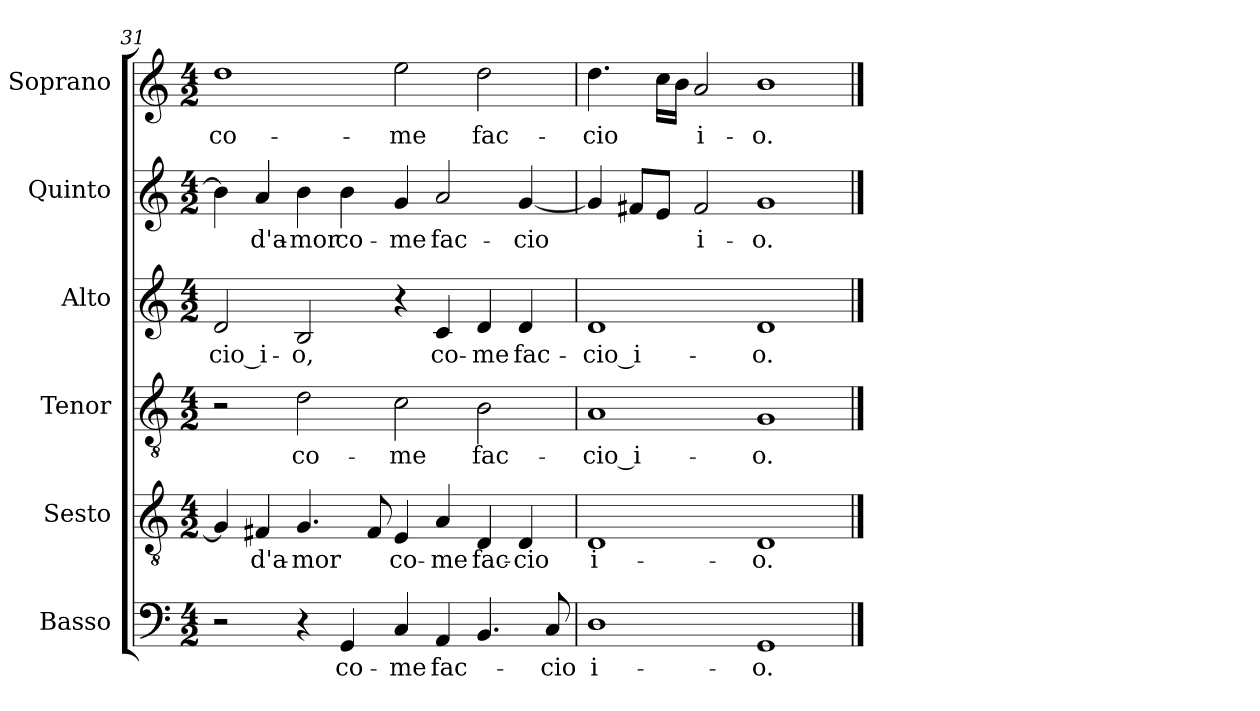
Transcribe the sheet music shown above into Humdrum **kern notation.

**kern	**text	**kern	**text	**kern	**text	**kern	**text	**kern	**text	**kern	**text
*part6	*part6	*part5	*part5	*part4	*part4	*part3	*part3	*part2	*part2	*part1	*part1
*staff6	*staff6	*staff5	*staff5	*staff4	*staff4	*staff3	*staff3	*staff2	*staff2	*staff1	*staff1
*I"Basso	*	*I"Sesto	*	*I"Tenor	*	*I"Alto	*	*I"Quinto	*	*I"Soprano	*
*	*	*I'T.	*	*I'T.	*	*I'A.	*	*	*	*I'Sop.	*
*clefF4	*	*clefGv2	*	*clefGv2	*	*clefG2	*	*clefG2	*	*clefG2	*
*	*	*ITrd7c12	*	*ITrd7c12	*	*	*	*	*	*	*
*k[]	*	*k[]	*	*k[]	*	*k[]	*	*k[]	*	*k[]	*
*C:	*	*C:	*	*C:	*	*C:	*	*C:	*	*C:	*
*M4/2	*	*M4/2	*	*M4/2	*	*M4/2	*	*M4/2	*	*M4/2	*
=31	=31	=31	=31	=31	=31	=31	=31	=31	=31	=31	=31
!	!	!	!	!	!	!	!LO:LY:b:color=#000000	!	!	!	!
!	!	!	!	!	!	!	!	!	!	!	!LO:LY:b:color=#000000
2r	.	4GGi/]	.	2r	.	2di/	-cio_i-	4bi\]	.	1ddi	co-
!	!	!	!LO:LY:b:color=#000000	!	!	!	!	!	!	!	!
!	!	!	!	!	!	!	!	!	!LO:LY:b:color=#000000	!	!
.	.	4FF#Xi/	d'a-	.	.	.	.	4ai/	d'a-	.	.
!	!	!	!LO:LY:b:color=#000000	!	!	!	!	!	!	!	!
!	!	!	!	!	!LO:LY:b:color=#000000	!	!	!	!	!	!
!	!	!	!	!	!	!	!LO:LY:b:color=#000000	!	!	!	!
!	!	!	!	!	!	!	!	!	!LO:LY:b:color=#000000	!	!
4r	.	4.GGi/	-mor	2Di\	co-	2Bi/	-o,	4bi\	-mor	.	.
!	!LO:LY:b:color=#000000	!	!	!	!	!	!	!	!	!	!
!	!	!	!	!	!	!	!	!	!LO:LY:b:color=#000000	!	!
4GGi/	co-	.	.	.	.	.	.	4bi\	co-	.	.
.	.	8FF#i/	.	.	.	.	.	.	.	.	.
!	!LO:LY:b:color=#000000	!	!	!	!	!	!	!	!	!	!
!	!	!	!LO:LY:b:color=#000000	!	!	!	!	!	!	!	!
!	!	!	!	!	!LO:LY:b:color=#000000	!	!	!	!	!	!
!	!	!	!	!	!	!	!	!	!LO:LY:b:color=#000000	!	!
!	!	!	!	!	!	!	!	!	!	!	!LO:LY:b:color=#000000
4Ci/	-me	4EEi/	co-	2Ci\	-me	4r	.	4gi/	-me	2eei\	-me
!	!LO:LY:b:color=#000000	!	!	!	!	!	!	!	!	!	!
!	!	!	!LO:LY:b:color=#000000	!	!	!	!	!	!	!	!
!	!	!	!	!	!	!	!LO:LY:b:color=#000000	!	!	!	!
!	!	!	!	!	!	!	!	!	!LO:LY:b:color=#000000	!	!
4AAi/	fac-	4AAi/	-me	.	.	4ci/	co-	2ai/	fac-	.	.
!	!	!	!LO:LY:b:color=#000000	!	!	!	!	!	!	!	!
!	!	!	!	!	!LO:LY:b:color=#000000	!	!	!	!	!	!
!	!	!	!	!	!	!	!LO:LY:b:color=#000000	!	!	!	!
!	!	!	!	!	!	!	!	!	!	!	!LO:LY:b:color=#000000
4.BBi/	.	4DDi/	fac-	2BBi\	fac-	4di/	-me	.	.	2ddi\	fac-
!	!	!	!LO:LY:b:color=#000000	!	!	!	!	!	!	!	!
!	!	!	!	!	!	!	!LO:LY:b:color=#000000	!	!	!	!
!	!	!	!	!	!	!	!	!	!LO:LY:b:color=#000000	!	!
.	.	4DDi/	-cio	.	.	4di/	fac-	[4gi/	-cio	.	.
!	!LO:LY:b:color=#000000	!	!	!	!	!	!	!	!	!	!
8Ci/	-cio	.	.	.	.	.	.	.	.	.	.
=32	=32	=32	=32	=32	=32	=32	=32	=32	=32	=32	=32
!	!LO:LY:b:color=#000000	!	!	!	!	!	!	!	!	!	!
!	!	!	!LO:LY:b:color=#000000	!	!	!	!	!	!	!	!
!	!	!	!	!	!LO:LY:b:color=#000000	!	!	!	!	!	!
!	!	!	!	!	!	!	!LO:LY:b:color=#000000	!	!	!	!
!	!	!	!	!	!	!	!	!	!	!	!LO:LY:b:color=#000000
1Di	i-	1DDi	i-	1AAi	-cio_i-	1di	-cio_i-	4gi/]	.	4.ddi\	-cio
.	.	.	.	.	.	.	.	8f#Xi/L	.	.	.
.	.	.	.	.	.	.	.	8ei/J	.	16cci\LL	.
.	.	.	.	.	.	.	.	.	.	16bi\JJ	.
!	!	!	!	!	!	!	!	!	!LO:LY:b:color=#000000	!	!
!	!	!	!	!	!	!	!	!	!	!	!LO:LY:b:color=#000000
.	.	.	.	.	.	.	.	2f#i/	i-	2ai/	i-
!	!LO:LY:b:color=#000000	!	!	!	!	!	!	!	!	!	!
!	!	!	!LO:LY:b:color=#000000	!	!	!	!	!	!	!	!
!	!	!	!	!	!LO:LY:b:color=#000000	!	!	!	!	!	!
!	!	!	!	!	!	!	!LO:LY:b:color=#000000	!	!	!	!
!	!	!	!	!	!	!	!	!	!LO:LY:b:color=#000000	!	!
!	!	!	!	!	!	!	!	!	!	!	!LO:LY:b:color=#000000
1GGi	-o.	1DDi	-o.	1GGi	-o.	1di	-o.	1gi	-o.	1bi	-o.
==	==	==	==	==	==	==	==	==	==	==	==
*-	*-	*-	*-	*-	*-	*-	*-	*-	*-	*-	*-
